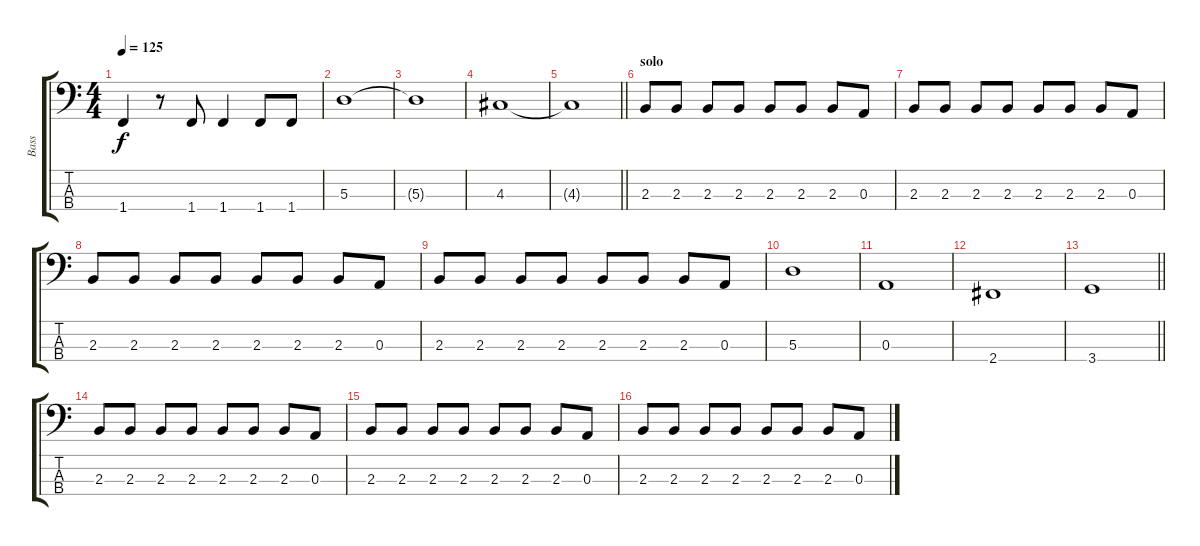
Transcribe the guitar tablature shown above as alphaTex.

\track ("Bass" "Bass") {instrument electricbassfinger}
\staff {score tabs}
\tuning (G2 D2 A1 E1) {hide}
\ts (4 4)
\tempo 125
\clef f4
\ks c
1.4.4{dy f} r.8 1.4.8 1.4.4 1.4.8 1.4.8 |
5.3.1 |
5.3{t}.1 |
4.3.1 |
\barLineRight lightlight
4.3{t}.1 |
\section ("" "solo")
2.3.8 2.3.8 2.3.8 2.3.8 2.3.8 2.3.8 2.3.8 0.3.8 |
2.3.8 2.3.8 2.3.8 2.3.8 2.3.8 2.3.8 2.3.8 0.3.8 |
2.3.8 2.3.8 2.3.8 2.3.8 2.3.8 2.3.8 2.3.8 0.3.8 |
2.3.8 2.3.8 2.3.8 2.3.8 2.3.8 2.3.8 2.3.8 0.3.8 |
5.3.1 |
0.3.1 |
2.4.1 |
\barLineRight lightlight
3.4.1 |
2.3.8 2.3.8 2.3.8 2.3.8 2.3.8 2.3.8 2.3.8 0.3.8 |
2.3.8 2.3.8 2.3.8 2.3.8 2.3.8 2.3.8 2.3.8 0.3.8 |
2.3.8 2.3.8 2.3.8 2.3.8 2.3.8 2.3.8 2.3.8 0.3.8
